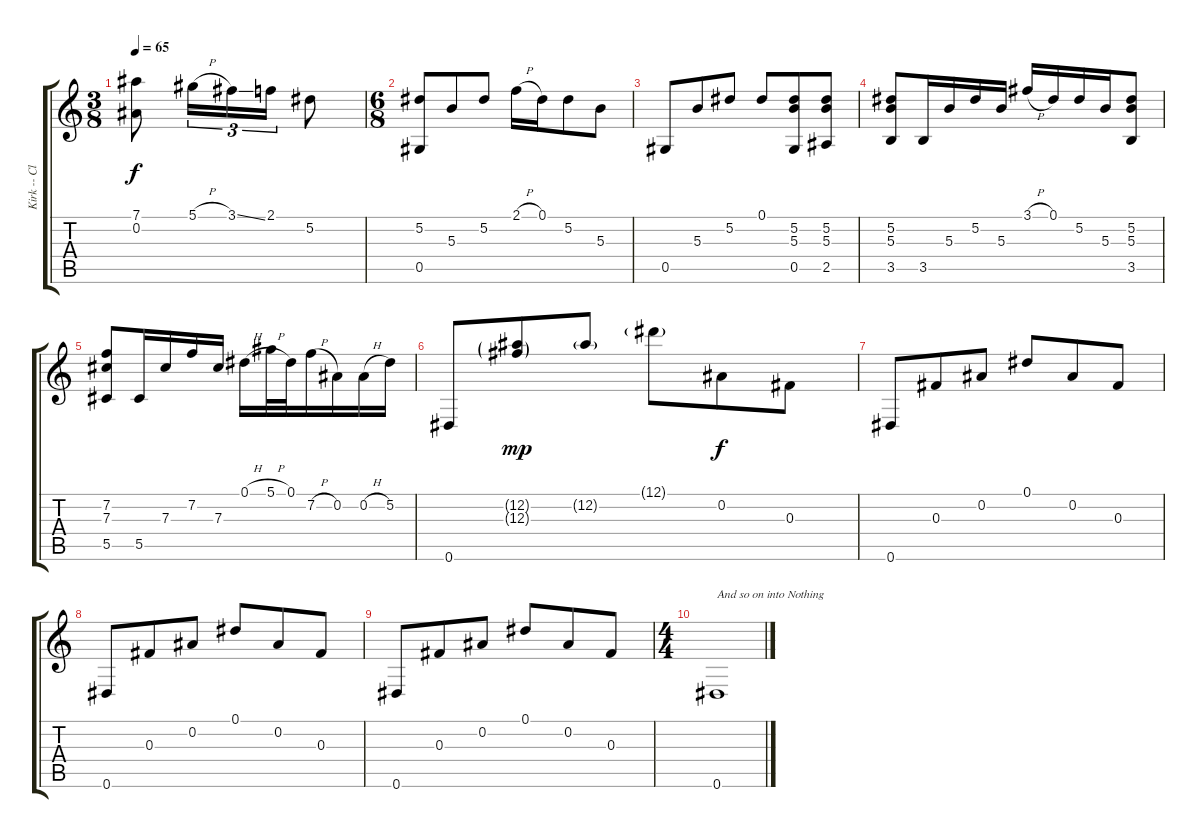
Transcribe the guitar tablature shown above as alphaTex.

\track ("Kirk -- Clean" "Kirk -- Cl") {instrument electricguitarclean}
\staff {score tabs}
\tuning (Eb4 Bb3 Gb3 Db3 Ab2 Eb2) {hide}
\ts (3 8)
\tempo 65
\clef g2
\ks c
(7.1 0.2).8{dy f} 5.1{h}.16{tu (3 2)} 3.1{ss}.16{tu (3 2)} 2.1.16{tu (3 2)} 5.2.8 |
\ts (6 8)
(5.2 0.5).8 5.3.8 5.2.8 2.1{h}.16 0.1.16 5.2.8 5.3.8 |
0.5.8 5.3.8 5.2.8 0.1.8 (5.2 5.3 0.5).8 (5.2 5.3 2.5).8 |
(5.2 5.3 3.5).8 3.5.16 5.3.16 5.2.16 5.3.16 3.1{h}.16 0.1.16 5.2.16 5.3.16 (5.2 5.3 3.5).8 |
(7.2 7.3 5.5).8 5.5.16 7.3.16 7.2.16 7.3.16 0.1{h}.16 5.1{h}.32 0.1.32 7.2{h}.16 0.2.16 0.2{h}.16 5.2.16 |
0.6.8 (12.2{g} 12.3{g}).8{dy mp} 12.2{g}.8 12.1{g}.8 0.2.8{dy f} 0.3.8 |
0.6.8 0.3.8 0.2.8 0.1.8 0.2.8 0.3.8 |
0.6.8 0.3.8 0.2.8 0.1.8 0.2.8 0.3.8 |
0.6.8 0.3.8 0.2.8 0.1.8 0.2.8 0.3.8 |
\ts (4 4)
0.6.1{txt "And so on into Nothing"}
